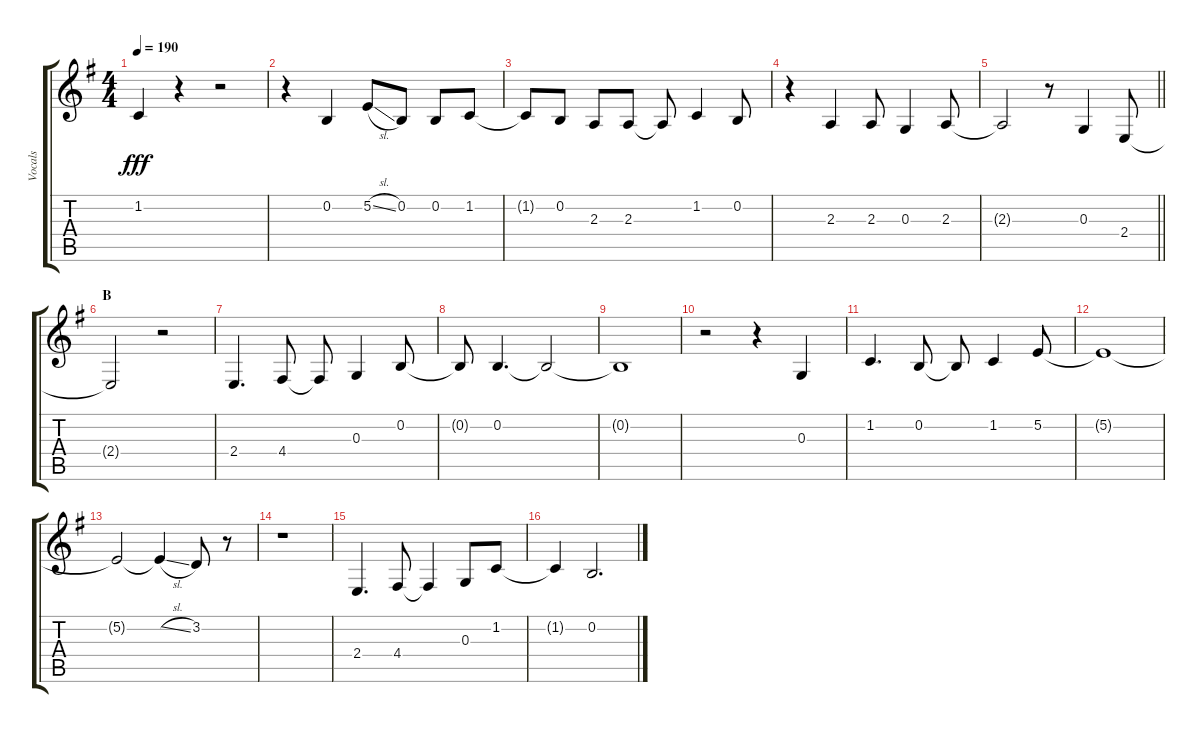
\track ("Vocals" "Vocals") {instrument voiceoohs}
\staff {score tabs}
\tuning (E4 B3 G3 D3 A2 E2) {hide}
\ts (4 4)
\tempo 190
\clef g2
\ks g
1.2{t}.4{dy fff} r.4 r.2 |
r.4 0.2.4 5.2{sl}.8 0.2.8 0.2.8 1.2.8 |
1.2{t}.8 0.2.8 2.3.8 2.3.8 2.3{t}.8 1.2.4 0.2.8 |
r.4 2.3.4 2.3.8 0.3.4 2.3.8 |
\barLineRight lightlight
2.3{t}.2 r.8 0.3.4 2.4.8 |
\section ("" "B")
2.4{t}.2 r.2 |
2.4.4{d} 4.4.8 4.4{t}.8 0.3.4 0.2.8 |
0.2{t}.8 0.2.4{d} 0.2{t}.2 |
0.2{t}.1 |
r.2 r.4 0.3.4 |
1.2.4{d} 0.2.8 0.2{t}.8 1.2.4 5.2.8 |
5.2{t}.1 |
5.2{t}.2 5.2{sl t}.4 3.2.8 r.8 |
r.1 |
2.4.4{d} 4.4.8 4.4{t}.4 0.3.8 1.2.8 |
1.2{t}.4 0.2.2{d}
